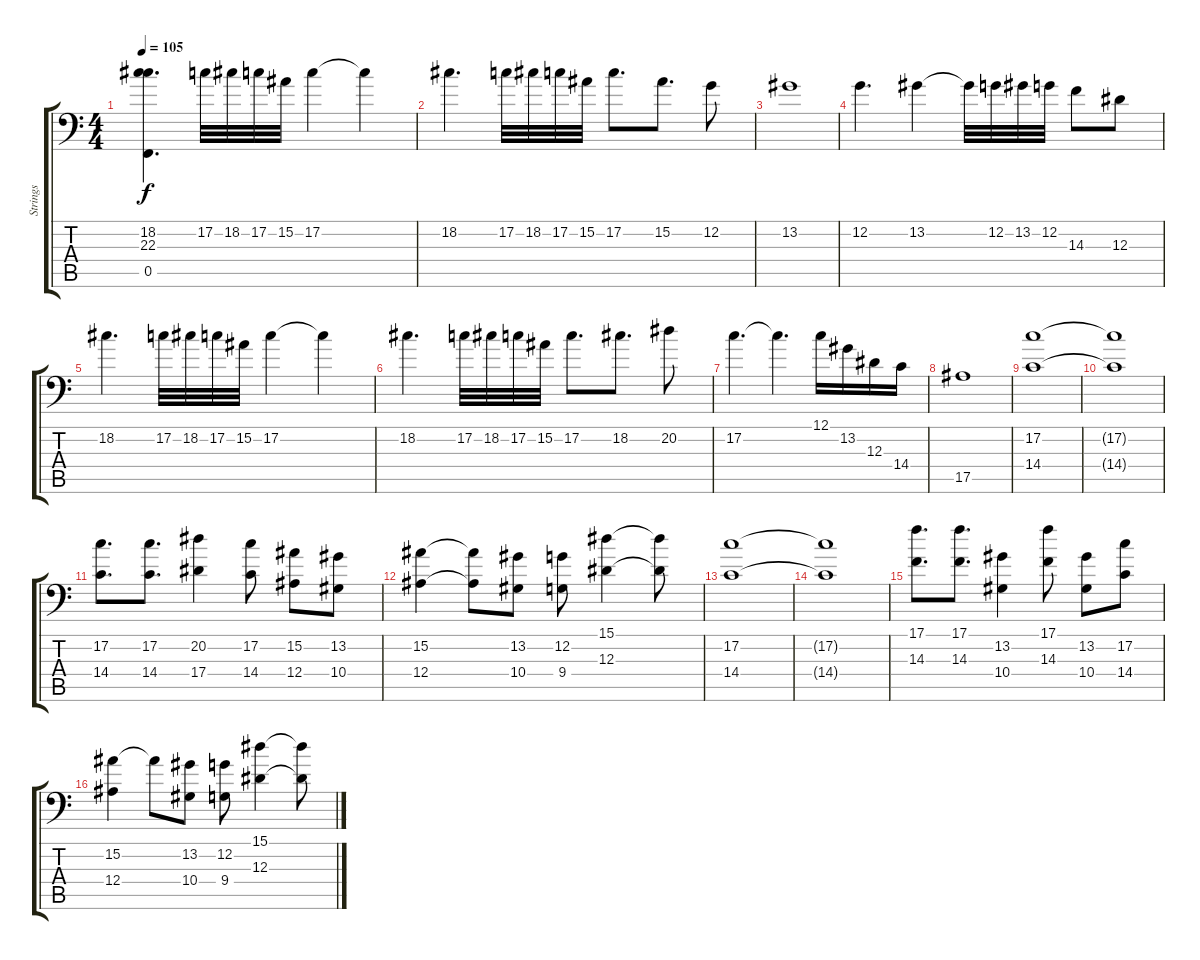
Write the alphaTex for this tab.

\track ("Strings" "Strings") {instrument stringensemble2}
\staff {score tabs}
\tuning (C4 G3 Eb3 Bb2 F2 Bb1) {hide}
\ts (4 4)
\tempo 105
\clef f4
\ks c
(18.2 22.3 0.5).4{d dy f} 17.2.32 18.2.32 17.2.32 15.2.32 17.2.4 17.2{t}.4 |
18.2.4{d} 17.2.32 18.2.32 17.2.32 15.2.32 17.2.8{d} 15.2.8{d} 12.2.8 |
13.2.1 |
12.2.4{d} 13.2.4 13.2{t}.32 12.2.32 13.2.32 12.2.32 14.3.8 12.3.8 |
18.2.4{d} 17.2.32 18.2.32 17.2.32 15.2.32 17.2.4 17.2{t}.4 |
18.2.4{d} 17.2.32 18.2.32 17.2.32 15.2.32 17.2.8{d} 18.2.8{d} 20.2.8 |
17.2.4{d} 17.2{t}.4{d} 12.1.16 13.2.16 12.3.16 14.4.16 |
17.5.1 |
(17.2 14.4).1 |
(17.2{t} 14.4{t}).1 |
(17.2 14.4).8{d} (17.2 14.4).8{d} (20.2 17.4).4 (17.2 14.4).8 (15.2 12.4).8 (13.2 10.4).8 |
(15.2 12.4).4 (15.2{t} 12.4{t}).8 (13.2 10.4).8 (12.2 9.4).8 (15.1 12.3).4 (15.1{t} 12.3{t}).8 |
(17.2 14.4).1 |
(17.2{t} 14.4{t}).1 |
(17.1 14.3).8{d} (17.1 14.3).8{d} (13.2 10.4).4 (17.1 14.3).8 (13.2 10.4).8 (17.2 14.4).8 |
(15.2 12.4).4 15.2{t}.8 (13.2 10.4).8 (12.2 9.4).8 (15.1 12.3).4 (15.1{t} 12.3{t}).8
